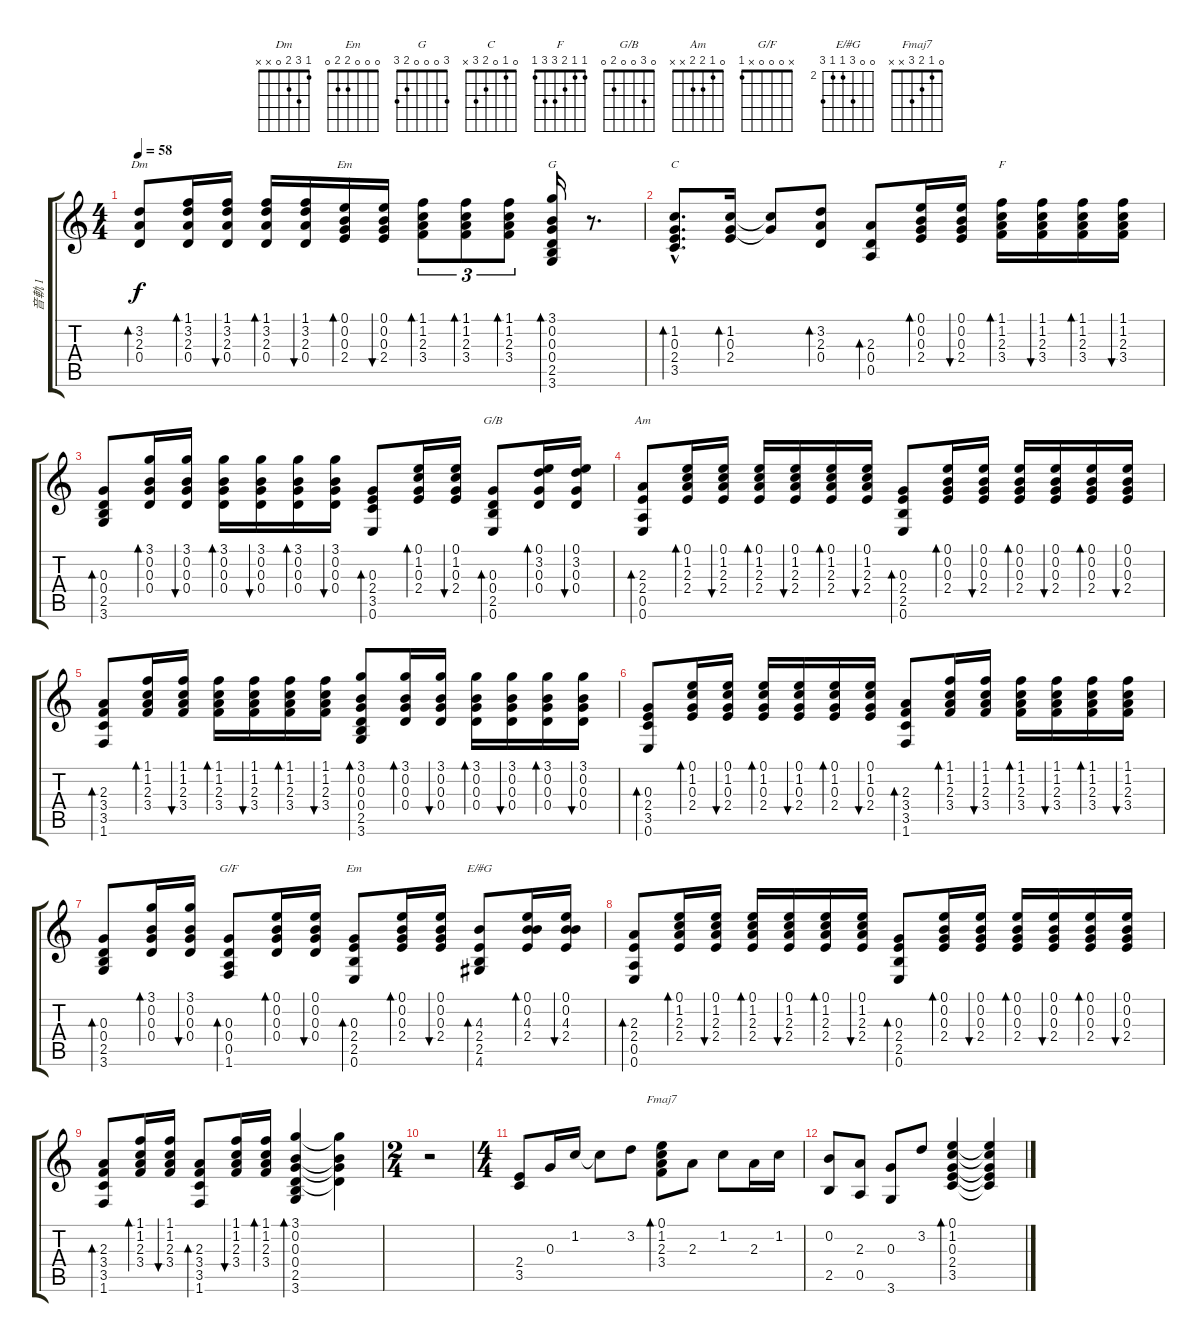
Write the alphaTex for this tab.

\track ("音軌 1" "音軌 1") {instrument acousticguitarnylon}
\staff {score tabs}
\tuning (E4 B3 G3 D3 A2 E2) {hide}
\chord ("Dm" 1 3 2 0 x x)
\chord ("Em" x 0 0 2 2 x)
\chord ("G" 3 0 0 0 2 3)
\chord ("C" 0 1 0 2 3 x)
\chord ("F" 1 1 2 3 3 1)
\chord ("G/B" 0 3 0 0 2 0)
\chord ("Am" 0 1 2 2 x x)
\chord ("G/F" x 0 0 0 x 1)
\chord ("Em" 0 0 0 2 2 0)
\chord ("E/#G" 0 0 4 2 2 4) {firstfret 2}
\chord ("Fmaj7" 0 1 2 3 x x)
\ts (4 4)
\tempo 58
\clef g2
\ks c
(3.2 2.3 0.4).8{bd 60 ch "Dm" dy f} (1.1 3.2 2.3 0.4).16{bd 60} (1.1 3.2 2.3 0.4).16{bu 60} (1.1 3.2 2.3 0.4).16{bd 60} (1.1 3.2 2.3 0.4).16{bu 60} (0.1 0.2 0.3 2.4).16{bd 60 ch "Em"} (0.1 0.2 0.3 2.4).16{bu 60} (1.1 1.2 2.3 3.4).8{tu (3 2) bd 60} (1.1 1.2 2.3 3.4).8{tu (3 2) bd 60} (1.1 1.2 2.3 3.4).8{tu (3 2) bd 60} (3.1 0.2 0.3 0.4 2.5 3.6).16{bd 60 ch "G"} r.8{d} |
(1.2{hac} 0.3{hac} 2.4{hac} 3.5{hac}).8{d bd 60 ch "C"} (1.2 0.3 2.4).16{bd 60} (1.2{t} 0.3{t}).8 (3.2 2.3 0.4).8{bd 60} (2.3 0.4 0.5).8{bd 60} (0.1 0.2 0.3 2.4).16{bd 60} (0.1 0.2 0.3 2.4).16{bu 60} (1.1 1.2 2.3 3.4).16{bd 60 ch "F"} (1.1 1.2 2.3 3.4).16{bu 60} (1.1 1.2 2.3 3.4).16{bd 60} (1.1 1.2 2.3 3.4).16{bu 60} |
(0.3 0.4 2.5 3.6).8{bd 60} (3.1 0.2 0.3 0.4).16{bd 60} (3.1 0.2 0.3 0.4).16{bu 60} (3.1 0.2 0.3 0.4).16{bd 60} (3.1 0.2 0.3 0.4).16{bu 60} (3.1 0.2 0.3 0.4).16{bd 60} (3.1 0.2 0.3 0.4).16{bu 60} (0.3 2.4 3.5 0.6).8{bd 60} (0.1 1.2 0.3 2.4).16{bd 60} (0.1 1.2 0.3 2.4).16{bu 60} (0.3 0.4 2.5 0.6).8{bd 60 ch "G/B"} (0.1 3.2 0.3 0.4).16{bd 60} (0.1 3.2 0.3 0.4).16{bu 60} |
(2.3 2.4 0.5 0.6).8{bd 60 ch "Am"} (0.1 1.2 2.3 2.4).16{bd 60} (0.1 1.2 2.3 2.4).16{bu 60} (0.1 1.2 2.3 2.4).16{bd 60} (0.1 1.2 2.3 2.4).16{bu 60} (0.1 1.2 2.3 2.4).16{bd 60} (0.1 1.2 2.3 2.4).16{bu 60} (0.3 2.4 2.5 0.6).8{bd 60} (0.1 0.2 0.3 2.4).16{bd 60} (0.1 0.2 0.3 2.4).16{bu 60} (0.1 0.2 0.3 2.4).16{bd 60} (0.1 0.2 0.3 2.4).16{bu 60} (0.1 0.2 0.3 2.4).16{bd 60} (0.1 0.2 0.3 2.4).16{bu 60} |
(2.3 3.4 3.5 1.6).8{bd 60} (1.1 1.2 2.3 3.4).16{bd 60} (1.1 1.2 2.3 3.4).16{bu 60} (1.1 1.2 2.3 3.4).16{bd 60} (1.1 1.2 2.3 3.4).16{bu 60} (1.1 1.2 2.3 3.4).16{bd 60} (1.1 1.2 2.3 3.4).16{bu 60} (3.1 0.2 0.3 0.4 2.5 3.6).8{bd 60} (3.1 0.2 0.3 0.4).16{bd 60} (3.1 0.2 0.3 0.4).16{bu 60} (3.1 0.2 0.3 0.4).16{bd 60} (3.1 0.2 0.3 0.4).16{bu 60} (3.1 0.2 0.3 0.4).16{bd 60} (3.1 0.2 0.3 0.4).16{bu 60} |
(0.3 2.4 3.5 0.6).8{bd 60} (0.1 1.2 0.3 2.4).16{bd 60} (0.1 1.2 0.3 2.4).16{bu 60} (0.1 1.2 0.3 2.4).16{bd 60} (0.1 1.2 0.3 2.4).16{bu 60} (0.1 1.2 0.3 2.4).16{bd 60} (0.1 1.2 0.3 2.4).16{bu 60} (2.3 3.4 3.5 1.6).8{bd 60} (1.1 1.2 2.3 3.4).16{bd 60} (1.1 1.2 2.3 3.4).16{bu 60} (1.1 1.2 2.3 3.4).16{bd 60} (1.1 1.2 2.3 3.4).16{bu 60} (1.1 1.2 2.3 3.4).16{bd 60} (1.1 1.2 2.3 3.4).16{bu 60} |
(0.3 0.4 2.5 3.6).8{bd 60} (3.1 0.2 0.3 0.4).16{bd 60} (3.1 0.2 0.3 0.4).16{bu 60} (0.3 0.4 0.5 1.6).8{bd 60 ch "G/F"} (0.1 0.2 0.3 0.4).16{bd 60} (0.1 0.2 0.3 0.4).16{bu 60} (0.3 2.4 2.5 0.6).8{bd 60 ch "Em"} (0.1 0.2 0.3 2.4).16{bd 60} (0.1 0.2 0.3 2.4).16{bu 60} (4.3 2.4 2.5 4.6).8{bd 60 ch "E/#G"} (0.1 0.2 4.3 2.4).16{bd 60} (0.1 0.2 4.3 2.4).16{bu 60} |
(2.3 2.4 0.5 0.6).8{bd 60} (0.1 1.2 2.3 2.4).16{bd 60} (0.1 1.2 2.3 2.4).16{bu 60} (0.1 1.2 2.3 2.4).16{bd 60} (0.1 1.2 2.3 2.4).16{bu 60} (0.1 1.2 2.3 2.4).16{bd 60} (0.1 1.2 2.3 2.4).16{bu 60} (0.3 2.4 2.5 0.6).8{bd 60} (0.1 0.2 0.3 2.4).16{bd 60} (0.1 0.2 0.3 2.4).16{bu 60} (0.1 0.2 0.3 2.4).16{bd 60} (0.1 0.2 0.3 2.4).16{bu 60} (0.1 0.2 0.3 2.4).16{bd 60} (0.1 0.2 0.3 2.4).16{bu 60} |
(2.3 3.4 3.5 1.6).8{bd 60} (1.1 1.2 2.3 3.4).16{bd 60} (1.1 1.2 2.3 3.4).16{bu 60} (2.3 3.4 3.5 1.6).8{bd 60} (1.1 1.2 2.3 3.4).16{bu 60} (1.1 1.2 2.3 3.4).16{bd 60} (3.1 0.2 0.3 0.4 2.5 3.6).4{bd 480} (3.1{t} 0.2{t} 0.3{t} 0.4{t}).4 |
\ts (2 4)
r.2 |
\ts (4 4)
(2.4 3.5).8 0.3.16 1.2.16 1.2{t}.8 3.2.8 (0.1 1.2 2.3 3.4).8{bd 480 ch "Fmaj7"} 2.3.8 1.2.8 2.3.16 1.2.16 |
(0.2 2.5).8 (2.3 0.5).8 (0.3 3.6).8 3.2.8 (0.1 1.2 0.3 2.4 3.5).4{bd 480} (0.1{t} 1.2{t} 0.3{t} 2.4{t} 3.5{t}).4
